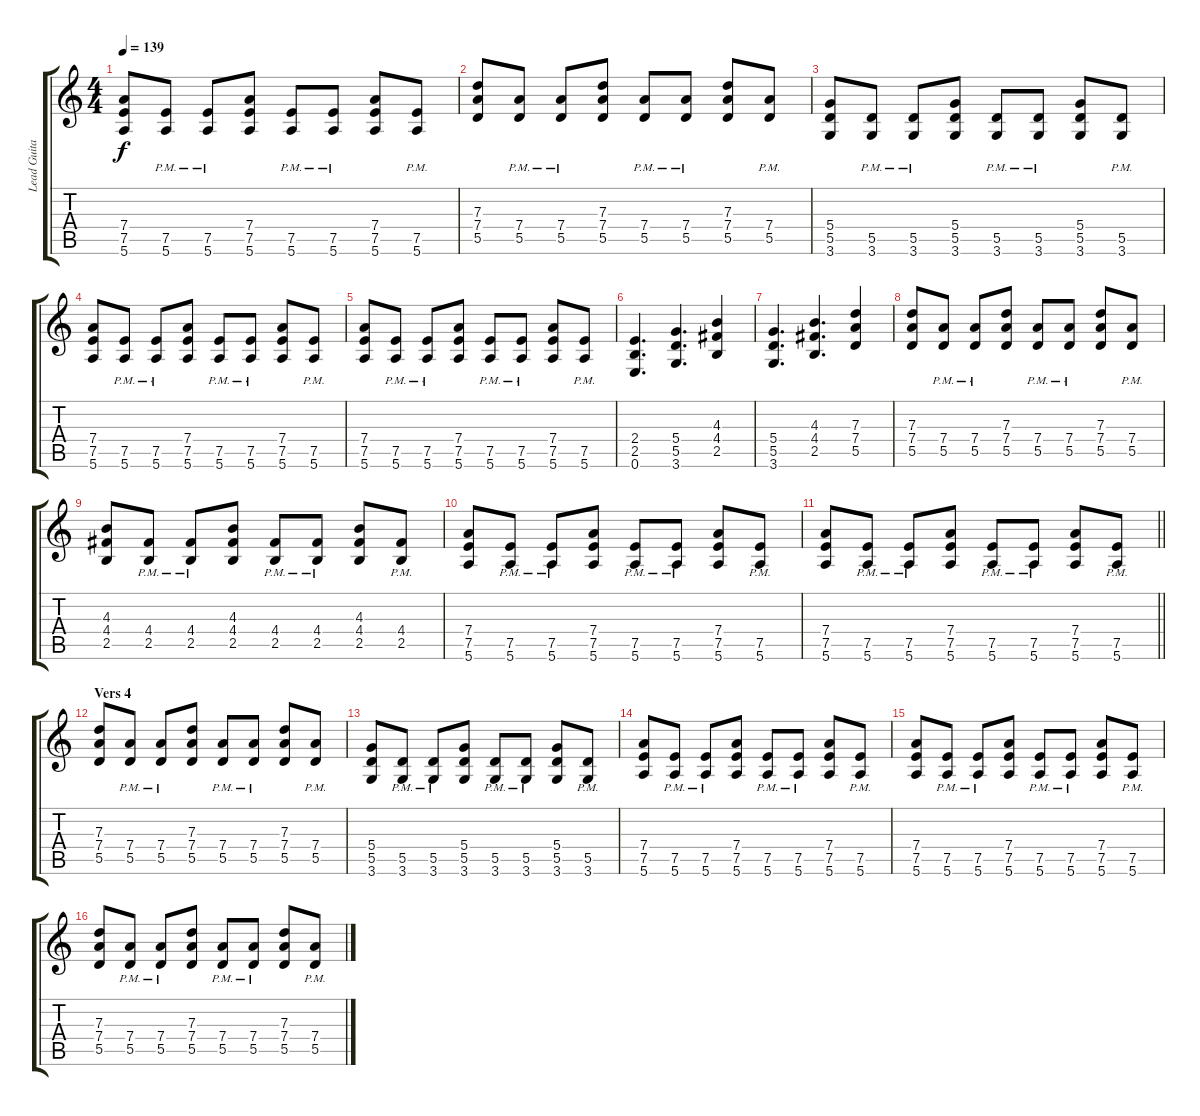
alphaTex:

\track ("Lead Guitar" "Lead Guita") {instrument overdrivenguitar}
\staff {score tabs}
\tuning (E4 B3 G3 D3 A2 E2) {hide}
\ts (4 4)
\tempo 139
\clef g2
\ks c
(7.4 7.5 5.6).8{dy f} (7.5{pm} 5.6).8 (7.5{pm} 5.6).8 (7.4 7.5 5.6).8 (7.5{pm} 5.6).8 (7.5{pm} 5.6).8 (7.4 7.5 5.6).8 (7.5{pm} 5.6).8 |
(7.3 7.4 5.5).8 (7.4{pm} 5.5{pm}).8 (7.4{pm} 5.5{pm}).8 (7.3 7.4 5.5).8 (7.4{pm} 5.5{pm}).8 (7.4{pm} 5.5{pm}).8 (7.3 7.4 5.5).8 (7.4{pm} 5.5{pm}).8 |
(5.4 5.5 3.6).8 (5.5{pm} 3.6{pm}).8 (5.5{pm} 3.6{pm}).8 (5.4 5.5 3.6).8 (5.5{pm} 3.6{pm}).8 (5.5{pm} 3.6{pm}).8 (5.4 5.5 3.6).8 (5.5 3.6{pm}).8 |
(7.4 7.5 5.6).8 (7.5{pm} 5.6).8 (7.5{pm} 5.6).8 (7.4 7.5 5.6).8 (7.5{pm} 5.6).8 (7.5{pm} 5.6).8 (7.4 7.5 5.6).8 (7.5{pm} 5.6).8 |
(7.4 7.5 5.6).8 (7.5{pm} 5.6).8 (7.5{pm} 5.6).8 (7.4 7.5 5.6).8 (7.5{pm} 5.6).8 (7.5{pm} 5.6).8 (7.4 7.5 5.6).8 (7.5{pm} 5.6).8 |
(2.4 2.5 0.6).4{d} (5.4 5.5 3.6).4{d} (4.3 4.4 2.5).4 |
(5.4 5.5 3.6).4{d} (4.3 4.4 2.5).4{d} (7.3 7.4 5.5).4 |
(7.3 7.4 5.5).8 (7.4{pm} 5.5{pm}).8 (7.4{pm} 5.5{pm}).8 (7.3 7.4 5.5).8 (7.4{pm} 5.5{pm}).8 (7.4{pm} 5.5{pm}).8 (7.3 7.4 5.5).8 (7.4{pm} 5.5{pm}).8 |
(4.3 4.4 2.5).8 (4.4{pm} 2.5{pm}).8 (4.4{pm} 2.5{pm}).8 (4.3 4.4 2.5).8 (4.4{pm} 2.5{pm}).8 (4.4{pm} 2.5{pm}).8 (4.3 4.4 2.5).8 (4.4{pm} 2.5).8 |
(7.4 7.5 5.6).8 (7.5{pm} 5.6).8 (7.5{pm} 5.6).8 (7.4 7.5 5.6).8 (7.5{pm} 5.6).8 (7.5{pm} 5.6).8 (7.4 7.5 5.6).8 (7.5{pm} 5.6).8 |
\barLineRight lightlight
(7.4 7.5 5.6).8 (7.5{pm} 5.6).8 (7.5{pm} 5.6).8 (7.4 7.5 5.6).8 (7.5{pm} 5.6).8 (7.5{pm} 5.6).8 (7.4 7.5 5.6).8 (7.5{pm} 5.6).8 |
\section ("" "Vers 4")
(7.3 7.4 5.5).8 (7.4{pm} 5.5{pm}).8 (7.4{pm} 5.5{pm}).8 (7.3 7.4 5.5).8 (7.4{pm} 5.5{pm}).8 (7.4{pm} 5.5{pm}).8 (7.3 7.4 5.5).8 (7.4{pm} 5.5{pm}).8 |
(5.4 5.5 3.6).8 (5.5{pm} 3.6{pm}).8 (5.5{pm} 3.6{pm}).8 (5.4 5.5 3.6).8 (5.5{pm} 3.6{pm}).8 (5.5{pm} 3.6{pm}).8 (5.4 5.5 3.6).8 (5.5 3.6{pm}).8 |
(7.4 7.5 5.6).8 (7.5{pm} 5.6).8 (7.5{pm} 5.6).8 (7.4 7.5 5.6).8 (7.5{pm} 5.6).8 (7.5{pm} 5.6).8 (7.4 7.5 5.6).8 (7.5{pm} 5.6).8 |
(7.4 7.5 5.6).8 (7.5{pm} 5.6).8 (7.5{pm} 5.6).8 (7.4 7.5 5.6).8 (7.5{pm} 5.6).8 (7.5{pm} 5.6).8 (7.4 7.5 5.6).8 (7.5{pm} 5.6).8 |
(7.3 7.4 5.5).8 (7.4{pm} 5.5{pm}).8 (7.4{pm} 5.5{pm}).8 (7.3 7.4 5.5).8 (7.4{pm} 5.5{pm}).8 (7.4{pm} 5.5{pm}).8 (7.3 7.4 5.5).8 (7.4{pm} 5.5{pm}).8
